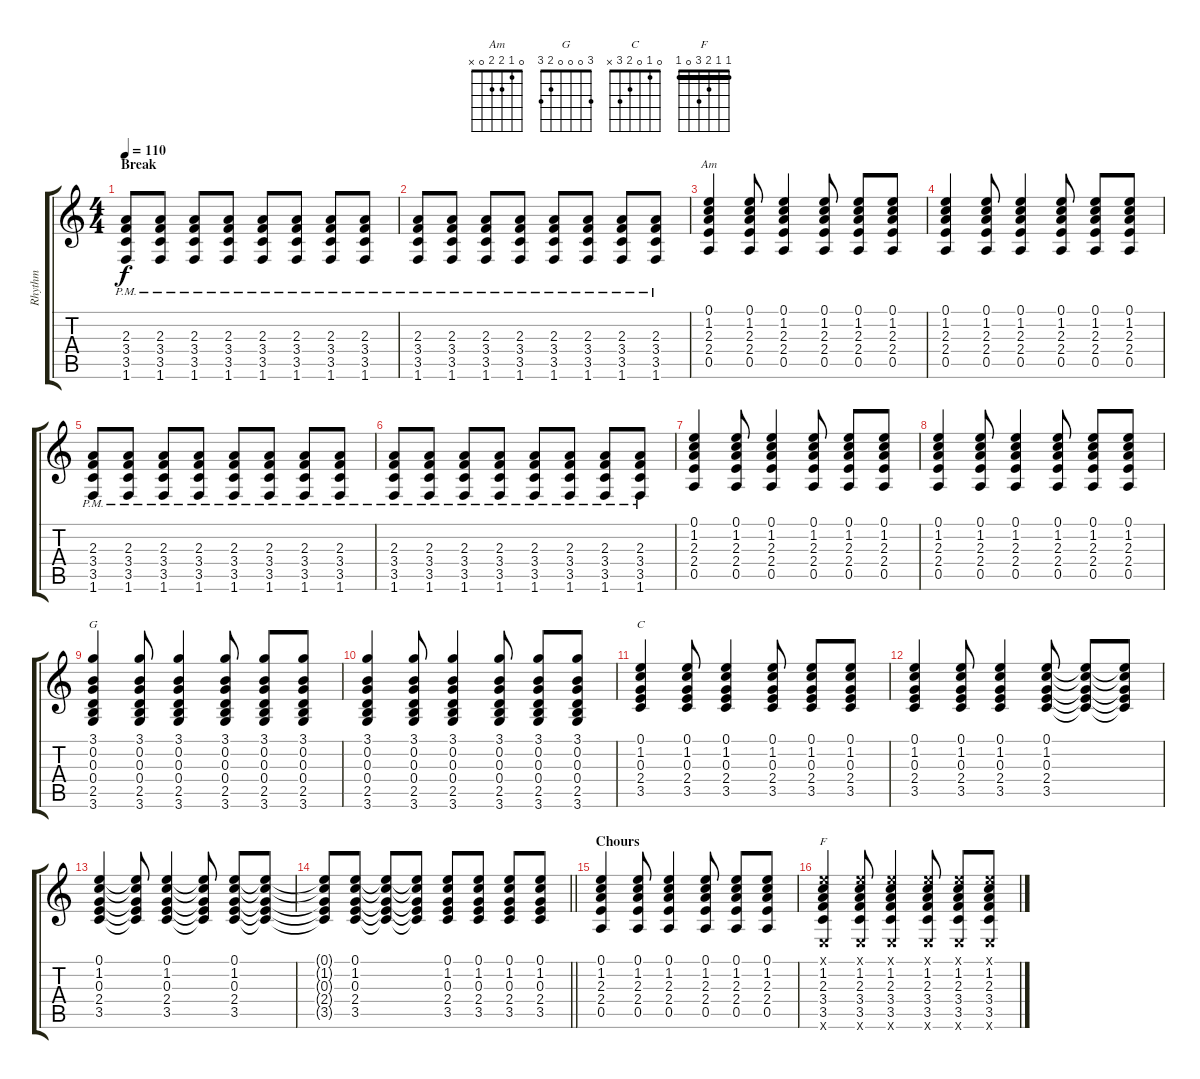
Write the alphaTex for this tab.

\track ("Rhythm" "Rhythm") {instrument acousticguitarsteel}
\staff {score tabs}
\tuning (E4 B3 G3 D3 A2 E2) {hide}
\chord ("Am" 0 1 2 2 0 x)
\chord ("G" 3 0 0 0 2 3)
\chord ("C" 0 1 0 2 3 x)
\chord ("F" 1 1 2 3 0 1) {barre 1}
\ts (4 4)
\section ("" "Break")
\tempo 110
\clef g2
\ks c
(2.3{pm} 3.4{pm} 3.5{pm} 1.6{pm}).8{dy f} (2.3{pm} 3.4{pm} 3.5{pm} 1.6{pm}).8 (2.3{pm} 3.4{pm} 3.5{pm} 1.6{pm}).8 (2.3{pm} 3.4{pm} 3.5{pm} 1.6{pm}).8 (2.3{pm} 3.4{pm} 3.5{pm} 1.6{pm}).8 (2.3{pm} 3.4{pm} 3.5{pm} 1.6{pm}).8 (2.3{pm} 3.4{pm} 3.5{pm} 1.6{pm}).8 (2.3{pm} 3.4{pm} 3.5{pm} 1.6{pm}).8 |
(2.3{pm} 3.4{pm} 3.5{pm} 1.6{pm}).8 (2.3{pm} 3.4{pm} 3.5{pm} 1.6{pm}).8 (2.3{pm} 3.4{pm} 3.5{pm} 1.6{pm}).8 (2.3{pm} 3.4{pm} 3.5{pm} 1.6{pm}).8 (2.3{pm} 3.4{pm} 3.5{pm} 1.6{pm}).8 (2.3{pm} 3.4{pm} 3.5{pm} 1.6{pm}).8 (2.3{pm} 3.4{pm} 3.5{pm} 1.6{pm}).8 (2.3{pm} 3.4{pm} 3.5{pm} 1.6{pm}).8 |
(0.1 1.2 2.3 2.4 0.5).4{ch "Am"} (0.1 1.2 2.3 2.4 0.5).8 (0.1 1.2 2.3 2.4 0.5).4 (0.1 1.2 2.3 2.4 0.5).8 (0.1 1.2 2.3 2.4 0.5).8 (0.1 1.2 2.3 2.4 0.5).8 |
(0.1 1.2 2.3 2.4 0.5).4 (0.1 1.2 2.3 2.4 0.5).8 (0.1 1.2 2.3 2.4 0.5).4 (0.1 1.2 2.3 2.4 0.5).8 (0.1 1.2 2.3 2.4 0.5).8 (0.1 1.2 2.3 2.4 0.5).8 |
(2.3{pm} 3.4{pm} 3.5{pm} 1.6{pm}).8 (2.3{pm} 3.4{pm} 3.5{pm} 1.6{pm}).8 (2.3{pm} 3.4{pm} 3.5{pm} 1.6{pm}).8 (2.3{pm} 3.4{pm} 3.5{pm} 1.6{pm}).8 (2.3{pm} 3.4{pm} 3.5{pm} 1.6{pm}).8 (2.3{pm} 3.4{pm} 3.5{pm} 1.6{pm}).8 (2.3{pm} 3.4{pm} 3.5{pm} 1.6{pm}).8 (2.3{pm} 3.4{pm} 3.5{pm} 1.6{pm}).8 |
(2.3{pm} 3.4{pm} 3.5{pm} 1.6{pm}).8 (2.3{pm} 3.4{pm} 3.5{pm} 1.6{pm}).8 (2.3{pm} 3.4{pm} 3.5{pm} 1.6{pm}).8 (2.3{pm} 3.4{pm} 3.5{pm} 1.6{pm}).8 (2.3{pm} 3.4{pm} 3.5{pm} 1.6{pm}).8 (2.3{pm} 3.4{pm} 3.5{pm} 1.6{pm}).8 (2.3{pm} 3.4{pm} 3.5{pm} 1.6{pm}).8 (2.3{pm} 3.4{pm} 3.5{pm} 1.6{pm}).8 |
(0.1 1.2 2.3 2.4 0.5).4 (0.1 1.2 2.3 2.4 0.5).8 (0.1 1.2 2.3 2.4 0.5).4 (0.1 1.2 2.3 2.4 0.5).8 (0.1 1.2 2.3 2.4 0.5).8 (0.1 1.2 2.3 2.4 0.5).8 |
(0.1 1.2 2.3 2.4 0.5).4 (0.1 1.2 2.3 2.4 0.5).8 (0.1 1.2 2.3 2.4 0.5).4 (0.1 1.2 2.3 2.4 0.5).8 (0.1 1.2 2.3 2.4 0.5).8 (0.1 1.2 2.3 2.4 0.5).8 |
(3.1 0.2 0.3 0.4 2.5 3.6).4{ch "G"} (3.1 0.2 0.3 0.4 2.5 3.6).8 (3.1 0.2 0.3 0.4 2.5 3.6).4 (3.1 0.2 0.3 0.4 2.5 3.6).8 (3.1 0.2 0.3 0.4 2.5 3.6).8 (3.1 0.2 0.3 0.4 2.5 3.6).8 |
(3.1 0.2 0.3 0.4 2.5 3.6).4 (3.1 0.2 0.3 0.4 2.5 3.6).8 (3.1 0.2 0.3 0.4 2.5 3.6).4 (3.1 0.2 0.3 0.4 2.5 3.6).8 (3.1 0.2 0.3 0.4 2.5 3.6).8 (3.1 0.2 0.3 0.4 2.5 3.6).8 |
(0.1 1.2 0.3 2.4 3.5).4{ch "C"} (0.1 1.2 0.3 2.4 3.5).8 (0.1 1.2 0.3 2.4 3.5).4 (0.1 1.2 0.3 2.4 3.5).8 (0.1 1.2 0.3 2.4 3.5).8 (0.1 1.2 0.3 2.4 3.5).8 |
(0.1 1.2 0.3 2.4 3.5).4 (0.1 1.2 0.3 2.4 3.5).8 (0.1 1.2 0.3 2.4 3.5).4 (0.1 1.2 0.3 2.4 3.5).8 (0.1{t} 1.2{t} 0.3{t} 2.4{t} 3.5{t}).8 (0.1{t} 1.2{t} 0.3{t} 2.4{t} 3.5{t}).8 |
(0.1 1.2 0.3 2.4 3.5).4 (0.1{t} 1.2{t} 0.3{t} 2.4{t} 3.5{t}).8 (0.1 1.2 0.3 2.4 3.5).4 (0.1{t} 1.2{t} 0.3{t} 2.4{t} 3.5{t}).8 (0.1 1.2 0.3 2.4 3.5).8 (0.1{t} 1.2{t} 0.3{t} 2.4{t} 3.5{t}).8 |
\barLineRight lightlight
(0.1{t} 1.2{t} 0.3{t} 2.4{t} 3.5{t}).8 (0.1 1.2 0.3 2.4 3.5).8 (0.1{t} 1.2{t} 0.3{t} 2.4{t} 3.5{t}).8 (0.1{t} 1.2{t} 0.3{t} 2.4{t} 3.5{t}).8 (0.1 1.2 0.3 2.4 3.5).8 (0.1 1.2 0.3 2.4 3.5).8 (0.1 1.2 0.3 2.4 3.5).8 (0.1 1.2 0.3 2.4 3.5).8 |
\section ("" "Chours")
(0.1 1.2 2.3 2.4 0.5).4 (0.1 1.2 2.3 2.4 0.5).8 (0.1 1.2 2.3 2.4 0.5).4 (0.1 1.2 2.3 2.4 0.5).8 (0.1 1.2 2.3 2.4 0.5).8 (0.1 1.2 2.3 2.4 0.5).8 |
(0.1{x} 1.2 2.3 3.4 3.5 0.6{x}).4{ch "F"} (0.1{x} 1.2 2.3 3.4 3.5 0.6{x}).8 (0.1{x} 1.2 2.3 3.4 3.5 0.6{x}).4 (0.1{x} 1.2 2.3 3.4 3.5 0.6{x}).8 (0.1{x} 1.2 2.3 3.4 3.5 0.6{x}).8 (0.1{x} 1.2 2.3 3.4 3.5 0.6{x}).8
